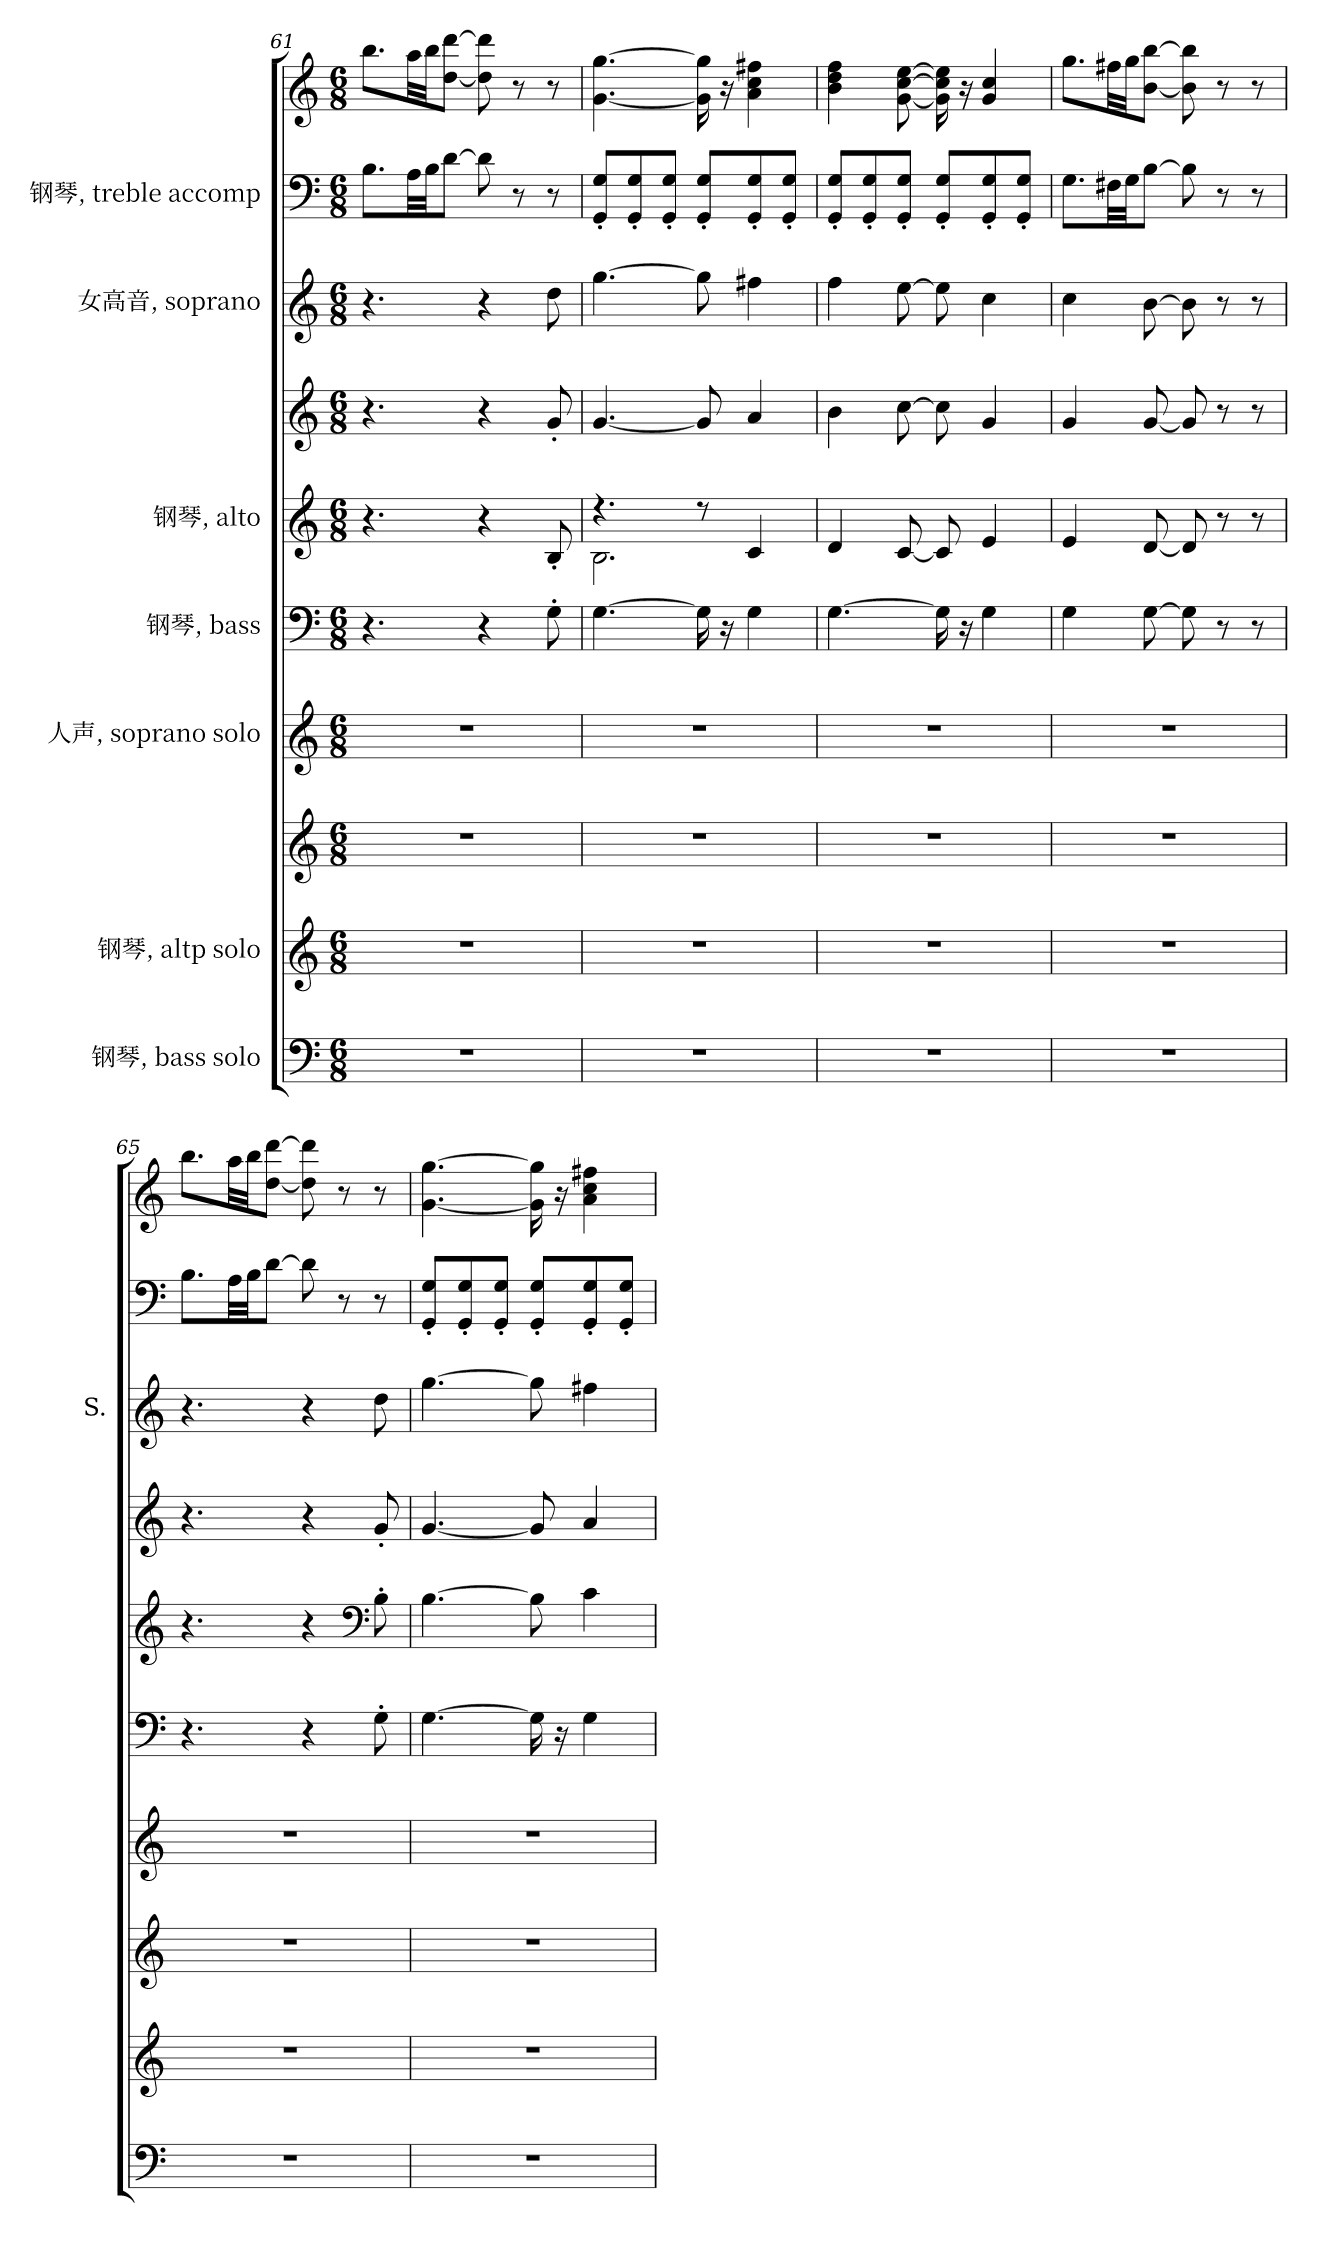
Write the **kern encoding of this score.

**kern	**kern	**kern	**kern	**kern	**kern	**kern	**kern	**kern	**kern
*part7	*part6	*part6	*part5	*part4	*part3	*part3	*part2	*part1	*part1
*staff10	*staff9	*staff8	*staff7	*staff6	*staff5	*staff4	*staff3	*staff2	*staff1
*I"钢琴, bass solo	*I"钢琴, altp solo	*	*I"人声, soprano solo	*I"钢琴, bass	*I"钢琴, alto	*	*I"女高音, soprano	*I"钢琴, treble accomp	*
*	*	*	*	*	*	*	*I'S.	*	*
*clefF4	*clefG2	*clefG2	*clefG2	*clefF4	*clefG2	*clefG2	*clefG2	*clefF4	*clefG2
*k[]	*k[]	*k[]	*k[]	*k[]	*k[]	*k[]	*k[]	*k[]	*k[]
*M6/8	*M6/8	*M6/8	*M6/8	*M6/8	*M6/8	*M6/8	*M6/8	*M6/8	*M6/8
=61	=61	=61	=61	=61	=61	=61	=61	=61	=61
2.r	2.r	2.r	2.r	4.r	4.r	4.r	4.r	8.B\L	8.bb\L
.	.	.	.	.	.	.	.	32A\LL	32aa\LL
.	.	.	.	.	.	.	.	32B\JJ	32bb\JJ
.	.	.	.	.	.	.	.	[8d\J	[8dd\ [8ddd\J
.	.	.	.	4r	4r	4r	4r	8d\]	8dd\] 8ddd\]
.	.	.	.	.	.	.	.	8r	8r
.	.	.	.	8G'\	8B'/	8g'/	8dd\	8r	8r
=62	=62	=62	=62	=62	=62	=62	=62	=62	=62
*	*	*	*	*	*^	*	*	*	*
2.r	2.r	2.r	2.r	[4.G\	4.r	2.B\	[4.g/	[4.gg\	8GG/' 8G/'L	[4.g\ [4.gg\
.	.	.	.	.	.	.	.	.	8GG/' 8G/'	.
.	.	.	.	.	.	.	.	.	8GG/' 8G/'J	.
.	.	.	.	16G\]	8r	.	8g/]	8gg\]	8GG/' 8G/'L	16g\] 16gg\]
.	.	.	.	16r	.	.	.	.	.	16r
.	.	.	.	4G\	4c/	.	4a/	4ff#X\	8GG/' 8G/'	4a\ 4cc\ 4ff#X\
.	.	.	.	.	.	.	.	.	8GG/' 8G/'J	.
*	*	*	*	*	*v	*v	*	*	*	*
=63	=63	=63	=63	=63	=63	=63	=63	=63	=63
2.r	2.r	2.r	2.r	[4.G\	4d/	4b\	4ff\	8GG/' 8G/'L	4b\ 4dd\ 4ff\
.	.	.	.	.	.	.	.	8GG/' 8G/'	.
.	.	.	.	.	[8c/	[8cc\	[8ee\	8GG/' 8G/'J	[8g\ [8cc\ [8ee\
.	.	.	.	16G\]	8c/]	8cc\]	8ee\]	8GG/' 8G/'L	16g\] 16cc\] 16ee\]
.	.	.	.	16r	.	.	.	.	16r
.	.	.	.	4G\	4e/	4g/	4cc\	8GG/' 8G/'	4g/ 4cc/
.	.	.	.	.	.	.	.	8GG/' 8G/'J	.
!!LO:PB:g=z
=64	=64	=64	=64	=64	=64	=64	=64	=64	=64
2.r	2.r	2.r	2.r	4G\	4e/	4g/	4cc\	8.G\L	8.gg\L
.	.	.	.	.	.	.	.	32F#X\LL	32ff#X\LL
.	.	.	.	.	.	.	.	32G\JJ	32gg\JJ
.	.	.	.	[8G\	[8d/	[8g/	[8b\	[8B\J	[8b\ [8bb\J
.	.	.	.	8G\]	8d/]	8g/]	8b\]	8B\]	8b\] 8bb\]
.	.	.	.	8r	8r	8r	8r	8r	8r
.	.	.	.	8r	8r	8r	8r	8r	8r
=65	=65	=65	=65	=65	=65	=65	=65	=65	=65
2.r	2.r	2.r	2.r	4.r	4.r	4.r	4.r	8.B\L	8.bb\L
.	.	.	.	.	.	.	.	32A\LL	32aa\LL
.	.	.	.	.	.	.	.	32B\JJ	32bb\JJ
.	.	.	.	.	.	.	.	[8d\J	[8dd\ [8ddd\J
.	.	.	.	4r	4r	4r	4r	8d\]	8dd\] 8ddd\]
.	.	.	.	.	.	.	.	8r	8r
*	*	*	*	*	*clefF4	*	*	*	*
.	.	.	.	8G'\	8B'\	8g'/	8dd\	8r	8r
=66	=66	=66	=66	=66	=66	=66	=66	=66	=66
2.r	2.r	2.r	2.r	[4.G\	[4.B\	[4.g/	[4.gg\	8GG/' 8G/'L	[4.g\ [4.gg\
.	.	.	.	.	.	.	.	8GG/' 8G/'	.
.	.	.	.	.	.	.	.	8GG/' 8G/'J	.
.	.	.	.	16G\]	8B\]	8g/]	8gg\]	8GG/' 8G/'L	16g\] 16gg\]
.	.	.	.	16r	.	.	.	.	16r
.	.	.	.	4G\	4c\	4a/	4ff#X\	8GG/' 8G/'	4a\ 4cc\ 4ff#X\
.	.	.	.	.	.	.	.	8GG/' 8G/'J	.
=	=	=	=	=	=	=	=	=	=
*-	*-	*-	*-	*-	*-	*-	*-	*-	*-
